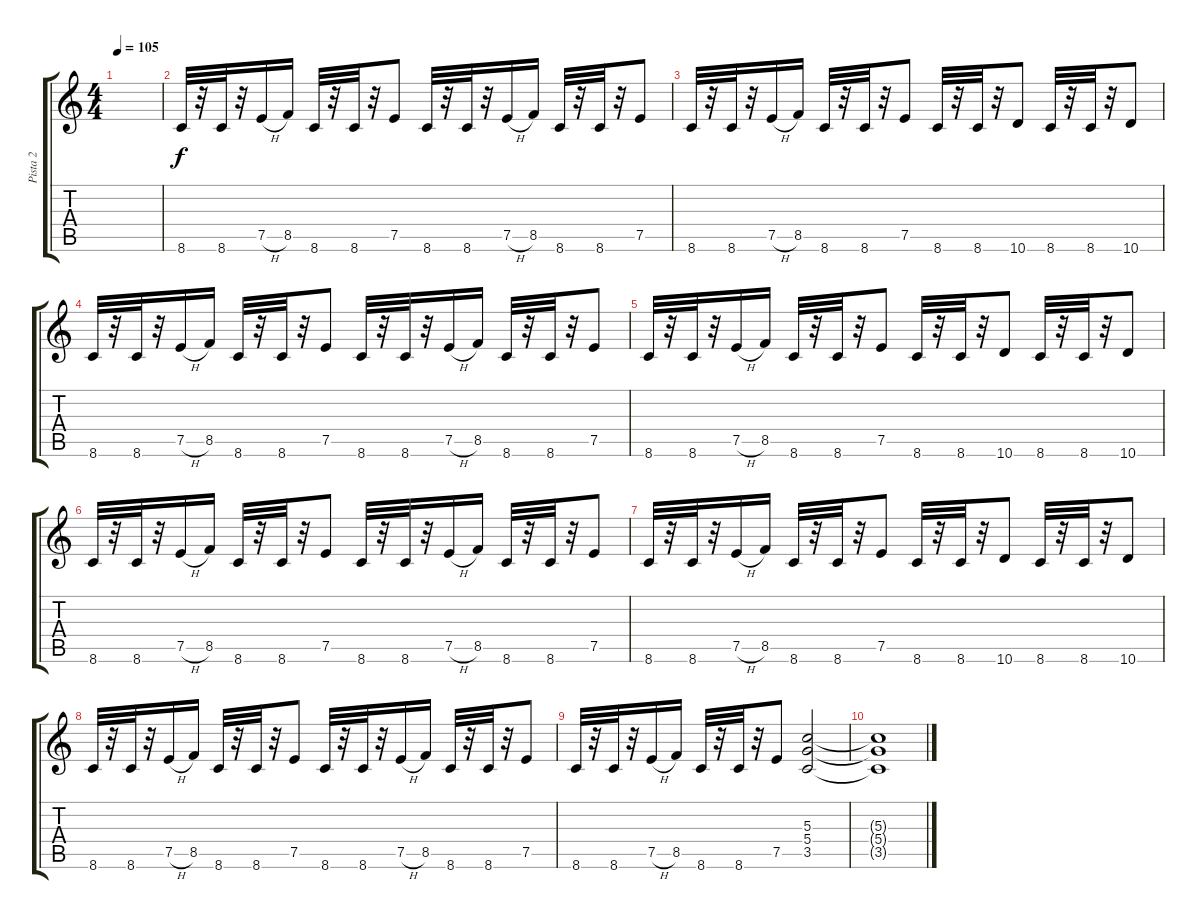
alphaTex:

\track ("Pista 2" "Pista 2") {instrument distortionguitar}
\staff {score tabs}
\tuning (E4 B3 G3 D3 A2 E2) {hide}
\ts (4 4)
\tempo 105
\clef g2
\ks c
|
8.6.32 r.32 8.6.32 r.32 7.5{h}.16 8.5.16 8.6.32 r.32 8.6.32 r.32 7.5.8 8.6.32 r.32 8.6.32 r.32 7.5{h}.16 8.5.16 8.6.32 r.32 8.6.32 r.32 7.5.8 |
8.6.32 r.32 8.6.32 r.32 7.5{h}.16 8.5.16 8.6.32 r.32 8.6.32 r.32 7.5.8 8.6.32 r.32 8.6.32 r.32 10.6.8 8.6.32 r.32 8.6.32 r.32 10.6.8 |
8.6.32 r.32 8.6.32 r.32 7.5{h}.16 8.5.16 8.6.32 r.32 8.6.32 r.32 7.5.8 8.6.32 r.32 8.6.32 r.32 7.5{h}.16 8.5.16 8.6.32 r.32 8.6.32 r.32 7.5.8 |
8.6.32 r.32 8.6.32 r.32 7.5{h}.16 8.5.16 8.6.32 r.32 8.6.32 r.32 7.5.8 8.6.32 r.32 8.6.32 r.32 10.6.8 8.6.32 r.32 8.6.32 r.32 10.6.8 |
8.6.32 r.32 8.6.32 r.32 7.5{h}.16 8.5.16 8.6.32 r.32 8.6.32 r.32 7.5.8 8.6.32 r.32 8.6.32 r.32 7.5{h}.16 8.5.16 8.6.32 r.32 8.6.32 r.32 7.5.8 |
8.6.32 r.32 8.6.32 r.32 7.5{h}.16 8.5.16 8.6.32 r.32 8.6.32 r.32 7.5.8 8.6.32 r.32 8.6.32 r.32 10.6.8 8.6.32 r.32 8.6.32 r.32 10.6.8 |
8.6.32 r.32 8.6.32 r.32 7.5{h}.16 8.5.16 8.6.32 r.32 8.6.32 r.32 7.5.8 8.6.32 r.32 8.6.32 r.32 7.5{h}.16 8.5.16 8.6.32 r.32 8.6.32 r.32 7.5.8 |
8.6.32 r.32 8.6.32 r.32 7.5{h}.16 8.5.16 8.6.32 r.32 8.6.32 r.32 7.5.8 (5.3 5.4 3.5).2 |
(5.3{t} 5.4{t} 3.5{t}).1
